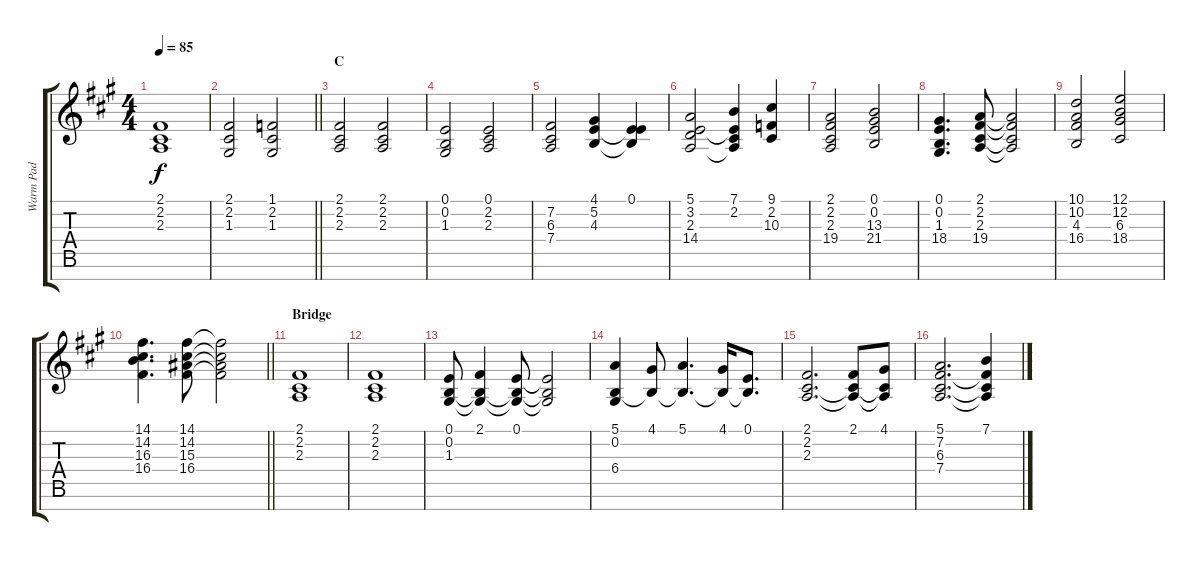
\track ("Warm Pad" "Warm Pad") {instrument pad2warm}
\staff {score tabs}
\tuning (E4 B3 G3 D3 A2 E2 B1) {hide}
\ts (4 4)
\tempo 85
\clef g2
\ks a
(2.1 2.2 2.3).1{dy f} |
\barLineRight lightlight
(2.1 2.2 1.3).2 (1.1 2.2 1.3).2 |
\section ("" "C")
(2.1 2.2 2.3).2 (2.1 2.2 2.3).2 |
(0.1 0.2 1.3).2 (0.1 2.2 2.3).2 |
(7.2 6.3 7.4).2 (4.1 5.2 4.3).4 (0.1 5.2{t} 4.3{t}).4 |
(5.1 3.2 2.3 14.4).2 (7.1 2.2 2.3{t} 14.4{t}).4 (9.1 2.2 10.3).4 |
(2.1 2.2 2.3 19.4).2 (0.1 0.2 13.3 21.4).2 |
(0.1 0.2 1.3 18.4).4{d} (2.1 2.2 2.3 19.4).8 (2.1{t} 2.2{t} 2.3{t} 19.4{t}).2 |
(10.1 10.2 4.3 16.4).2 (12.1 12.2 6.3 18.4).2 |
\barLineRight lightlight
(14.1 14.2 16.3 16.4).4{d} (14.1 14.2 15.3 16.4).8 (14.1{t} 14.2{t} 15.3{t} 16.4{t}).2 |
\section ("" "Bridge")
(2.1 2.2 2.3).1 |
(2.1 2.2 2.3).1 |
(0.1 0.2 1.3).8 (2.1 0.2{t} 1.3{t}).4 (0.1 0.2{t} 1.3{t}).8 (0.1{t} 0.2{t} 1.3{t}).2 |
(5.1 0.2 6.4).4 (4.1 0.2{t}).8 (5.1 0.2{t}).4{d} (4.1 0.2{t}).16 (0.1 0.2{t}).8{d} |
(2.1 2.2 2.3).2{d} (2.1 2.2{t} 2.3{t}).8 (4.1 2.2{t} 2.3{t}).8 |
(5.1 7.2 6.3 7.4).2{d} (7.1 7.2{t} 6.3{t} 7.4{t}).4
